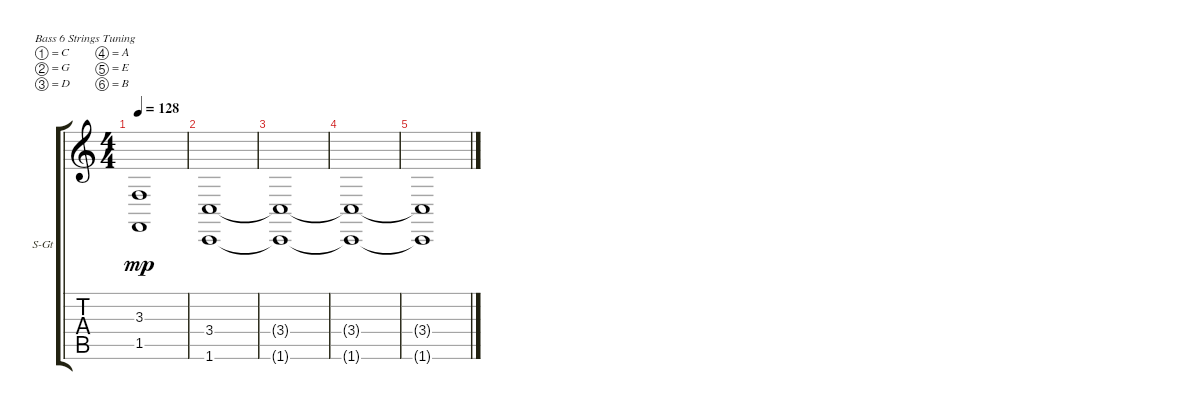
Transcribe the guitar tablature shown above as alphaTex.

\bracketExtendMode groupsimilarinstruments
\firstSystemTrackNameOrientation horizontal
\otherSystemsTrackNameOrientation horizontal
\track ("Synth" "S-Gt") {instrument lead2sawtooth}
\staff {score tabs}
\tuning (C3 G2 D2 A1 E1 B0)
\displaytranspose 12
\ts (4 4)
\tempo 128
\clef g2
\ks c
(3.3{t} 1.5{t}).1{dy mp} |
(3.4 1.6).1 |
(3.4{t} 1.6{t}).1 |
(3.4{t} 1.6{t}).1 |
(3.4{t} 1.6{t}).1
